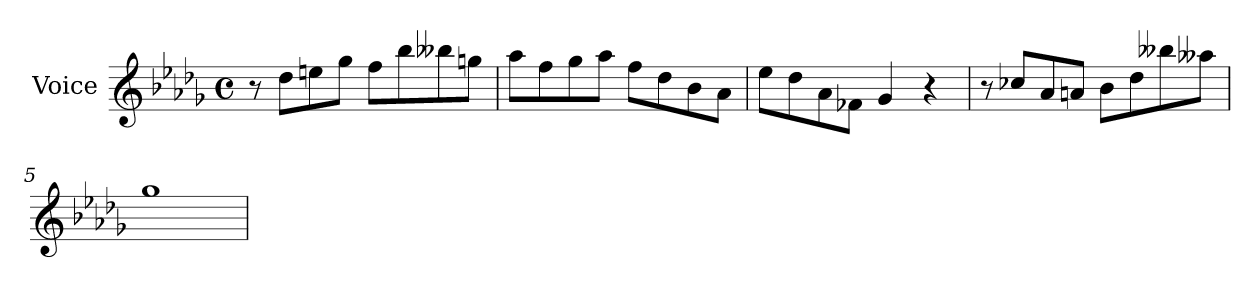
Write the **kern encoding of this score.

**kern
*part1
*staff1
*I"Voice
*I'Voice
*clefG2
*k[b-e-a-d-g-]
*M4/4
*met(c)
=1
8r
8dd-\L
8een\
8gg-\J
8ff\L
8bb-\
8bb--X\
8ggn\J
=2
8aa-\L
8ff\
8gg-\
8aa-\J
8ff\L
8dd-\
8b-\
8a-\J
=3
8ee-\L
8dd-\
8a-\
8f-X\J
4g-/
4r
=4
8r
8cc-X/L
8a-/
8an/J
8b-\L
8dd-\
8bb--X\
8aa--X\J
=5
1gg-
=
*-
